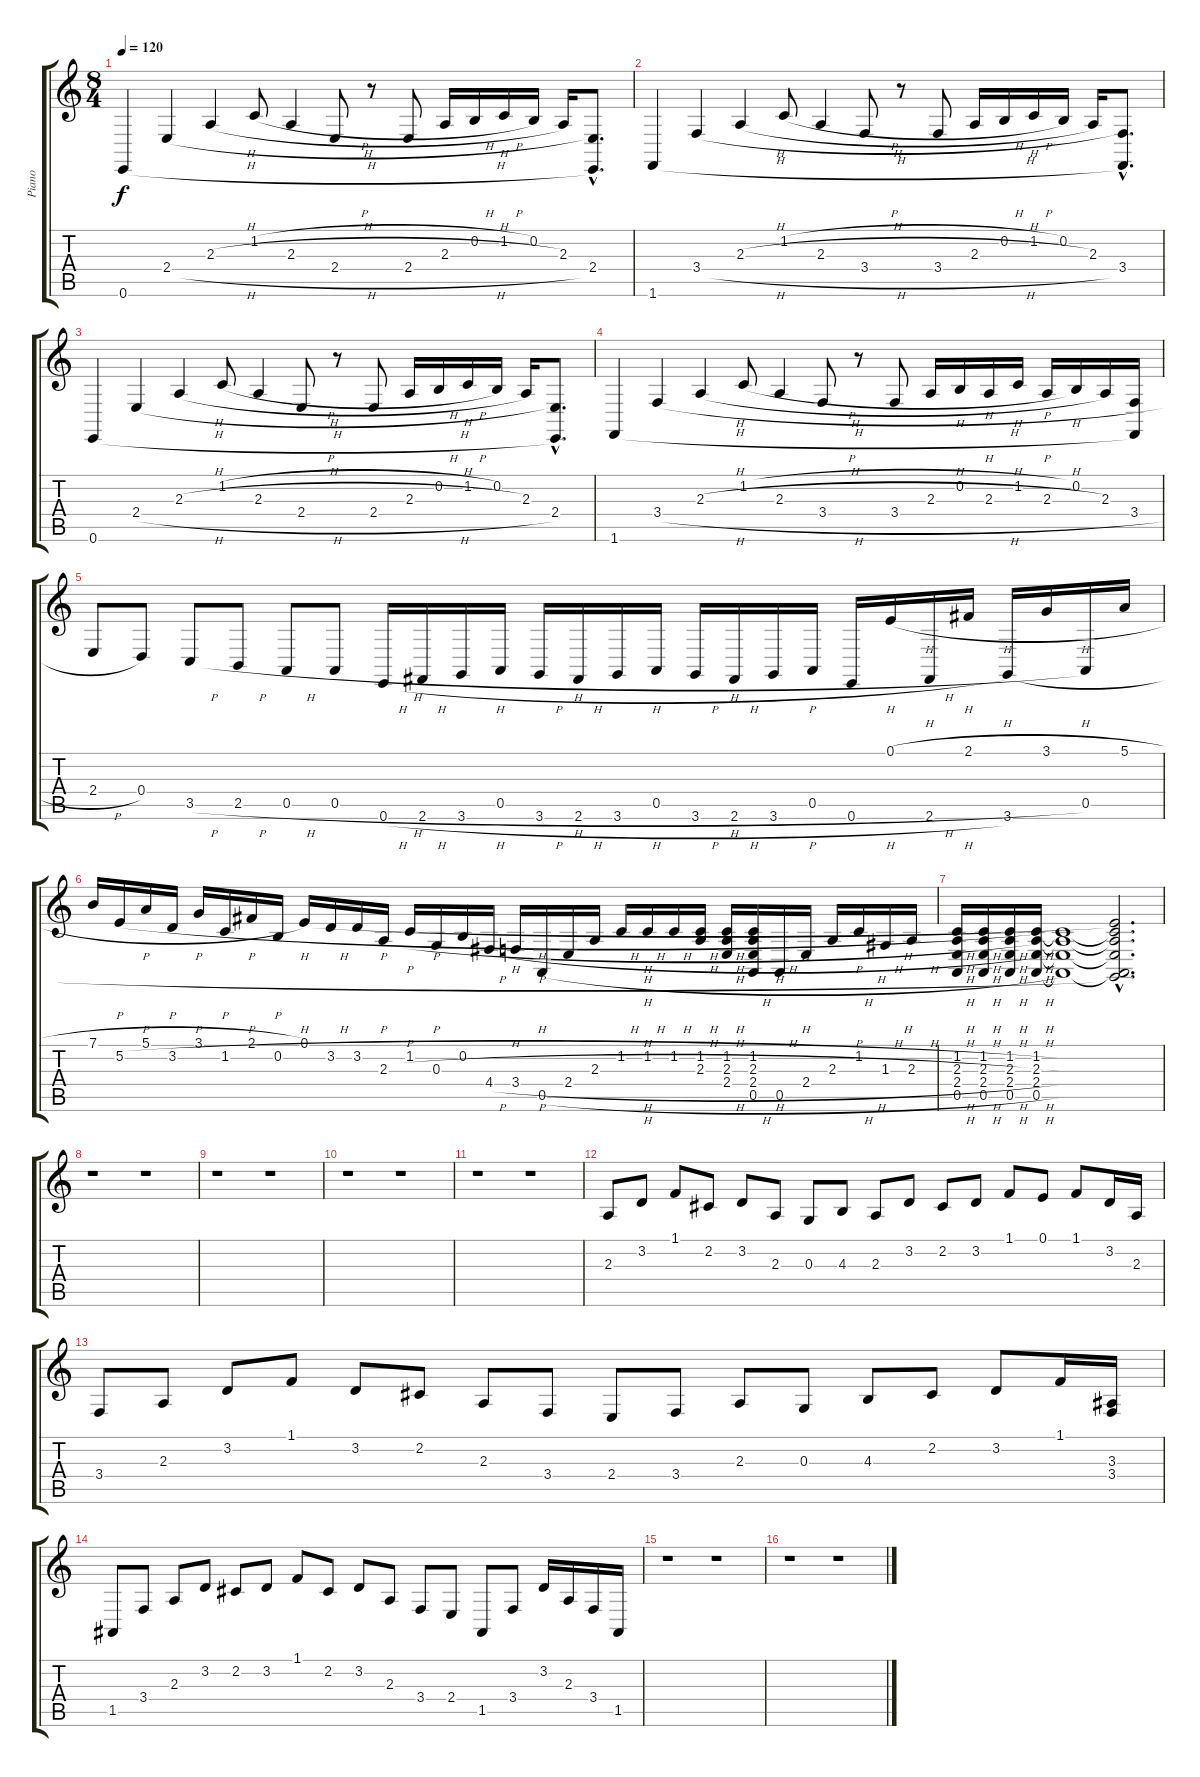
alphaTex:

\track ("Piano" "Piano") {instrument acousticgrandpiano}
\staff {score tabs}
\tuning (E4 B3 G3 D3 A2 E2) {hide}
\ts (8 4)
\tempo 120
\clef g2
\ks c
0.6.4{dy f instrument acousticgrandpiano} 2.4{h}.4 2.3{h}.4 1.2{h}.8 2.3{h}.4 2.4{h}.8 r.8 2.4{h}.8 2.3{h}.16 0.2{h}.16 1.2{h}.16 0.2.16 2.3.16 (2.4{hac} 0.6{hac t}).8{d} |
1.6.4 3.4{h}.4 2.3{h}.4 1.2{h}.8 2.3{h}.4 3.4{h}.8 r.8 3.4{h}.8 2.3{h}.16 0.2{h}.16 1.2{h}.16 0.2.16 2.3.16 (3.4{hac} 1.6{hac t}).8{d} |
0.6.4 2.4{h}.4 2.3{h}.4 1.2{h}.8 2.3{h}.4 2.4{h}.8 r.8 2.4{h}.8 2.3{h}.16 0.2{h}.16 1.2{h}.16 0.2.16 2.3.16 (2.4{hac} 0.6{hac t}).8{d} |
1.6.4 3.4{h}.4 2.3{h}.4 1.2{h}.8 2.3{h}.4 3.4{h}.8 r.8 3.4{h}.8 2.3{h}.16 0.2{h}.16 2.3{h}.16 1.2{h}.16 2.3{h}.16 0.2.16 2.3.16 (3.4{h} 1.6{t}).16 |
2.4{h}.8 0.4.8 3.5{h}.8 2.5{h}.8 0.5{h}.8 0.5{h}.8 0.6{h}.16 2.6{h}.16 3.6{h}.16 0.5{h}.16 3.6{h}.16 2.6{h}.16 3.6{h}.16 0.5{h}.16 3.6{h}.16 2.6{h}.16 3.6{h}.16 0.5{h}.16 0.6{h}.16 0.1{h}.16 2.6{h}.16 2.1{h}.16 3.6.16 3.1{h}.16 0.5.16 5.1{h}.16 |
7.1{h}.16 5.2{h}.16 5.1{h}.16 3.2{h}.16 3.1{h}.16 1.2{h}.16 2.1{h}.16 0.2{h}.16 0.1.16 3.2{h}.16 3.2{h}.16 2.3{h}.16 1.2{h}.16 0.3{h}.16 0.2{h}.16 4.4{h}.16 3.4{h}.16 0.5{h}.16 2.4{h}.16 2.3{h}.16 1.2{h}.16 1.2{h}.16 1.2{h}.16 (1.2{h} 2.3{h}).16 (1.2{h} 2.3{h} 2.4{h}).16 (1.2{h} 2.3{h} 2.4{h} 0.5{h}).16 0.5{h}.16 2.4{h}.16 2.3{h}.16 1.2{h}.16 1.3{h}.16 2.3{h}.16 |
(1.2{h} 2.3{h} 2.4{h} 0.5{h}).16 (1.2{h} 2.3{h} 2.4{h} 0.5{h}).16 (1.2{h} 2.3{h} 2.4{h} 0.5{h}).16 (1.2{h} 2.3{h} 2.4{h} 0.5{h}).16 (1.2{t} 2.3{t} 2.4{t} 0.5{t}).1 (0.1{hac t} 1.2{hac t} 2.3{hac t} 2.4{hac t} 0.5{hac t} 3.6{hac t}).2{d} |
r.1 r.1 |
r.1 r.1 |
r.1 r.1 |
r.1 r.1 |
2.3.8 3.2.8 1.1.8 2.2.8 3.2.8 2.3.8 0.3.8 4.3.8 2.3.8 3.2.8 2.2.8 3.2.8 1.1.8 0.1.8 1.1.8 3.2.16 2.3.16 |
3.4.8 2.3.8 3.2.8 1.1.8 3.2.8 2.2.8 2.3.8 3.4.8 2.4.8 3.4.8 2.3.8 0.3.8 4.3.8 2.2.8 3.2.8 1.1.16 (3.3 3.4).16 |
1.5.8 3.4.8 2.3.8 3.2.8 2.2.8 3.2.8 1.1.8 2.2.8 3.2.8 2.3.8 3.4.8 2.4.8 1.5.8 3.4.8 3.2.16 2.3.16 3.4.16 1.5.16 |
r.1 r.1 |
r.1 r.1
